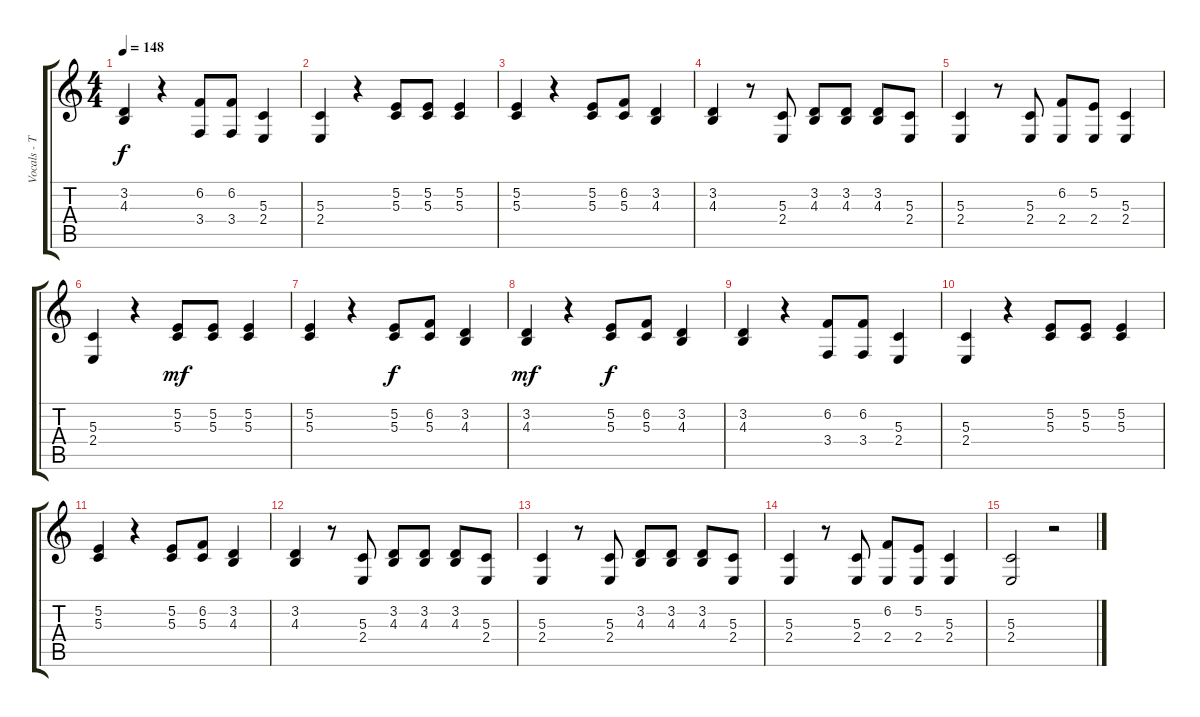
\track ("Vocals - Tom" "Vocals - T") {instrument tenorsax}
\staff {score tabs}
\tuning (E4 B3 G3 D3 A2 E2) {hide}
\ts (4 4)
\tempo 148
\clef g2
\ks c
(3.2 4.3).4{dy f} r.4 (6.2 3.4).8 (6.2 3.4).8 (5.3 2.4).4 |
(5.3 2.4).4 r.4 (5.2 5.3).8 (5.2 5.3).8 (5.2 5.3).4 |
(5.2 5.3).4 r.4 (5.2 5.3).8 (6.2 5.3).8 (3.2 4.3).4 |
(3.2 4.3).4 r.8 (5.3 2.4).8 (3.2 4.3).8 (3.2 4.3).8 (3.2 4.3).8 (5.3 2.4).8 |
(5.3 2.4).4 r.8 (5.3 2.4).8 (6.2 2.4).8 (5.2 2.4).8 (5.3 2.4).4 |
(5.3 2.4).4 r.4 (5.2 5.3).8{dy mf} (5.2 5.3).8 (5.2 5.3).4 |
(5.2 5.3).4 r.4 (5.2 5.3).8{dy f} (6.2 5.3).8 (3.2 4.3).4 |
(3.2 4.3).4{dy mf} r.4 (5.2 5.3).8{dy f} (6.2 5.3).8 (3.2 4.3).4 |
(3.2 4.3).4 r.4 (6.2 3.4).8 (6.2 3.4).8 (5.3 2.4).4 |
(5.3 2.4).4 r.4 (5.2 5.3).8 (5.2 5.3).8 (5.2 5.3).4 |
(5.2 5.3).4 r.4 (5.2 5.3).8 (6.2 5.3).8 (3.2 4.3).4 |
(3.2 4.3).4 r.8 (5.3 2.4).8 (3.2 4.3).8 (3.2 4.3).8 (3.2 4.3).8 (5.3 2.4).8 |
(5.3 2.4).4 r.8 (5.3 2.4).8 (3.2 4.3).8 (3.2 4.3).8 (3.2 4.3).8 (5.3 2.4).8 |
(5.3 2.4).4 r.8 (5.3 2.4).8 (6.2 2.4).8 (5.2 2.4).8 (5.3 2.4).4 |
(5.3 2.4).2 r.2
